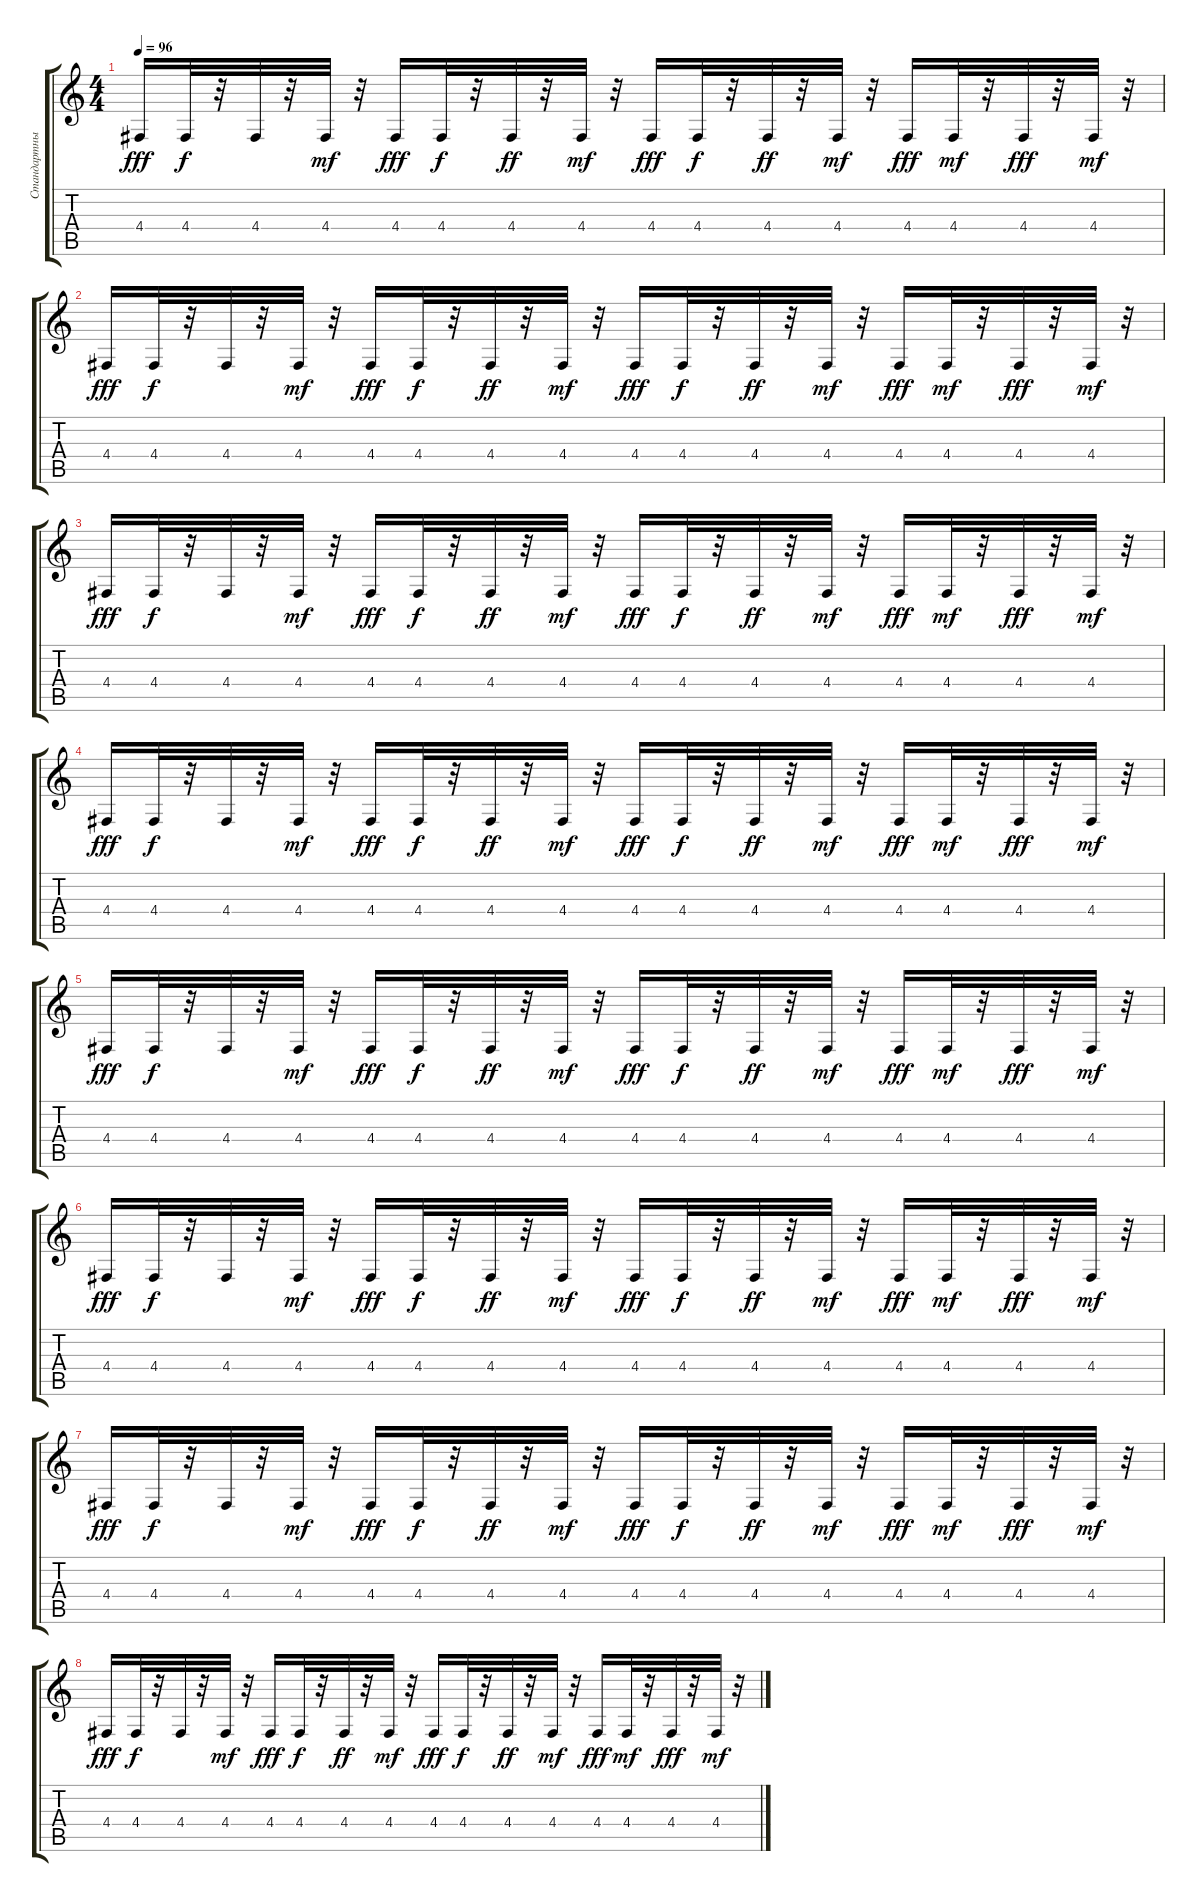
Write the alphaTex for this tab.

\track ("Стандартный Набор" "Стандартны") {instrument synthdrum}
\staff {score tabs}
\tuning (E4 B3 G3 D3 A2 E2) {hide}
\ts (4 4)
\tempo 96
\clef g2
\ks c
4.4.16{dy fff} 4.4.32{dy f} r.32 4.4.32 r.32 4.4.32{dy mf} r.32 4.4.16{dy fff} 4.4.32{dy f} r.32 4.4.32{dy ff} r.32 4.4.32{dy mf} r.32 4.4.16{dy fff} 4.4.32{dy f} r.32 4.4.32{dy ff} r.32 4.4.32{dy mf} r.32 4.4.16{dy fff} 4.4.32{dy mf} r.32 4.4.32{dy fff} r.32 4.4.32{dy mf} r.32 |
4.4.16{dy fff} 4.4.32{dy f} r.32 4.4.32 r.32 4.4.32{dy mf} r.32 4.4.16{dy fff} 4.4.32{dy f} r.32 4.4.32{dy ff} r.32 4.4.32{dy mf} r.32 4.4.16{dy fff} 4.4.32{dy f} r.32 4.4.32{dy ff} r.32 4.4.32{dy mf} r.32 4.4.16{dy fff} 4.4.32{dy mf} r.32 4.4.32{dy fff} r.32 4.4.32{dy mf} r.32 |
4.4.16{dy fff} 4.4.32{dy f} r.32 4.4.32 r.32 4.4.32{dy mf} r.32 4.4.16{dy fff} 4.4.32{dy f} r.32 4.4.32{dy ff} r.32 4.4.32{dy mf} r.32 4.4.16{dy fff} 4.4.32{dy f} r.32 4.4.32{dy ff} r.32 4.4.32{dy mf} r.32 4.4.16{dy fff} 4.4.32{dy mf} r.32 4.4.32{dy fff} r.32 4.4.32{dy mf} r.32 |
4.4.16{dy fff} 4.4.32{dy f} r.32 4.4.32 r.32 4.4.32{dy mf} r.32 4.4.16{dy fff} 4.4.32{dy f} r.32 4.4.32{dy ff} r.32 4.4.32{dy mf} r.32 4.4.16{dy fff} 4.4.32{dy f} r.32 4.4.32{dy ff} r.32 4.4.32{dy mf} r.32 4.4.16{dy fff} 4.4.32{dy mf} r.32 4.4.32{dy fff} r.32 4.4.32{dy mf} r.32 |
4.4.16{dy fff} 4.4.32{dy f} r.32 4.4.32 r.32 4.4.32{dy mf} r.32 4.4.16{dy fff} 4.4.32{dy f} r.32 4.4.32{dy ff} r.32 4.4.32{dy mf} r.32 4.4.16{dy fff} 4.4.32{dy f} r.32 4.4.32{dy ff} r.32 4.4.32{dy mf} r.32 4.4.16{dy fff} 4.4.32{dy mf} r.32 4.4.32{dy fff} r.32 4.4.32{dy mf} r.32 |
4.4.16{dy fff} 4.4.32{dy f} r.32 4.4.32 r.32 4.4.32{dy mf} r.32 4.4.16{dy fff} 4.4.32{dy f} r.32 4.4.32{dy ff} r.32 4.4.32{dy mf} r.32 4.4.16{dy fff} 4.4.32{dy f} r.32 4.4.32{dy ff} r.32 4.4.32{dy mf} r.32 4.4.16{dy fff} 4.4.32{dy mf} r.32 4.4.32{dy fff} r.32 4.4.32{dy mf} r.32 |
4.4.16{dy fff} 4.4.32{dy f} r.32 4.4.32 r.32 4.4.32{dy mf} r.32 4.4.16{dy fff} 4.4.32{dy f} r.32 4.4.32{dy ff} r.32 4.4.32{dy mf} r.32 4.4.16{dy fff} 4.4.32{dy f} r.32 4.4.32{dy ff} r.32 4.4.32{dy mf} r.32 4.4.16{dy fff} 4.4.32{dy mf} r.32 4.4.32{dy fff} r.32 4.4.32{dy mf} r.32 |
4.4.16{dy fff} 4.4.32{dy f} r.32 4.4.32 r.32 4.4.32{dy mf} r.32 4.4.16{dy fff} 4.4.32{dy f} r.32 4.4.32{dy ff} r.32 4.4.32{dy mf} r.32 4.4.16{dy fff} 4.4.32{dy f} r.32 4.4.32{dy ff} r.32 4.4.32{dy mf} r.32 4.4.16{dy fff} 4.4.32{dy mf} r.32 4.4.32{dy fff} r.32 4.4.32{dy mf} r.32
